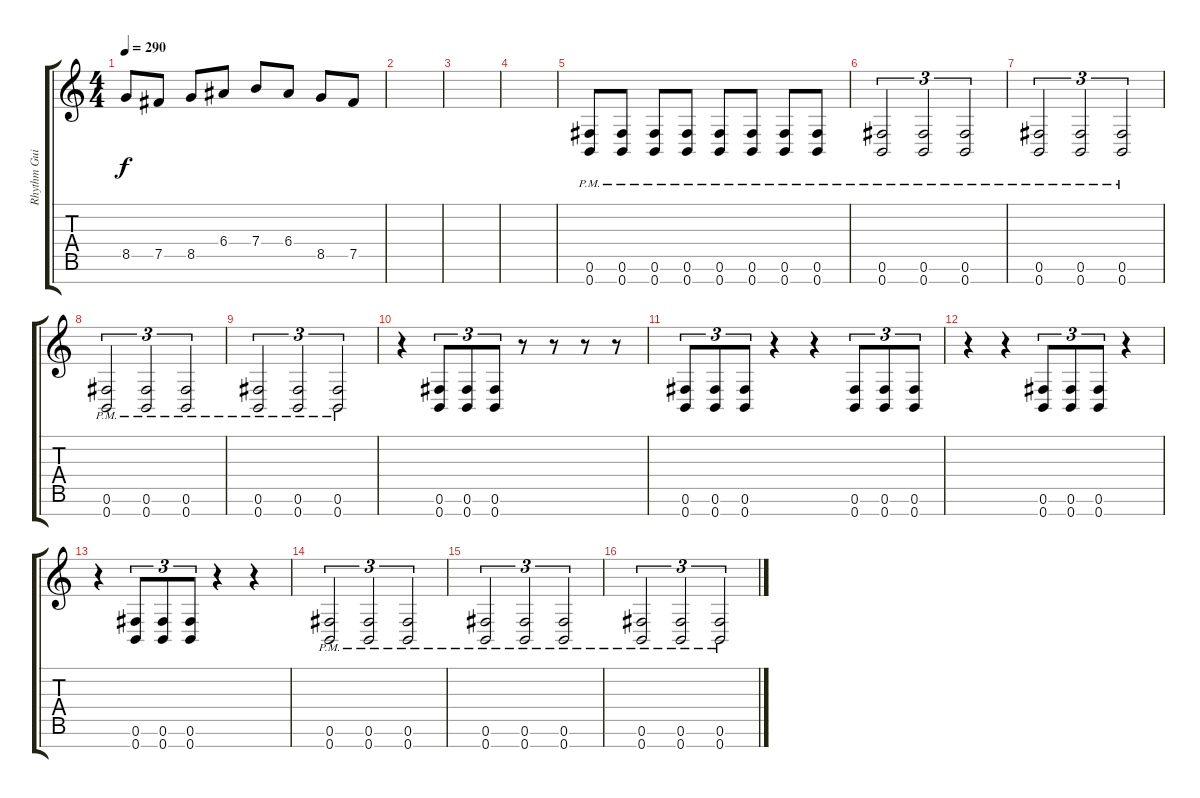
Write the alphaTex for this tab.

\track ("Rhythm Guitar (Ben Orum)" "Rhythm Gui") {instrument distortionguitar}
\staff {score tabs}
\tuning (Gb4 Db4 Ab3 E3 B2 Gb2 B1) {hide}
\ts (4 4)
\tempo 290
\clef g2
\ks c
8.5.8{dy f} 7.5.8 8.5.8 6.4.8 7.4.8 6.4.8 8.5.8 7.5.8 |
|
|
|
(0.6{pm} 0.7{pm}).8 (0.6{pm} 0.7{pm}).8 (0.6{pm} 0.7{pm}).8 (0.6{pm} 0.7{pm}).8 (0.6{pm} 0.7{pm}).8 (0.6{pm} 0.7{pm}).8 (0.6{pm} 0.7{pm}).8 (0.6{pm} 0.7{pm}).8 |
(0.6{pm} 0.7{pm}).2{tu (3 2)} (0.6{pm} 0.7{pm}).2{tu (3 2)} (0.6{pm} 0.7{pm}).2{tu (3 2)} |
(0.6{pm} 0.7{pm}).2{tu (3 2)} (0.6{pm} 0.7{pm}).2{tu (3 2)} (0.6{pm} 0.7{pm}).2{tu (3 2)} |
(0.6{pm} 0.7{pm}).2{tu (3 2)} (0.6{pm} 0.7{pm}).2{tu (3 2)} (0.6{pm} 0.7{pm}).2{tu (3 2)} |
(0.6{pm} 0.7{pm}).2{tu (3 2)} (0.6{pm} 0.7{pm}).2{tu (3 2)} (0.6{pm} 0.7{pm}).2{tu (3 2)} |
r.4 (0.6 0.7).8{tu (3 2)} (0.6 0.7).8{tu (3 2)} (0.6 0.7).8{tu (3 2)} r.8 r.8 r.8 r.8 |
(0.6 0.7).8{tu (3 2)} (0.6 0.7).8{tu (3 2)} (0.6 0.7).8{tu (3 2)} r.4 r.4 (0.6 0.7).8{tu (3 2)} (0.6 0.7).8{tu (3 2)} (0.6 0.7).8{tu (3 2)} |
r.4 r.4 (0.6 0.7).8{tu (3 2)} (0.6 0.7).8{tu (3 2)} (0.6 0.7).8{tu (3 2)} r.4 |
r.4 (0.6 0.7).8{tu (3 2)} (0.6 0.7).8{tu (3 2)} (0.6 0.7).8{tu (3 2)} r.4 r.4 |
(0.6{pm} 0.7{pm}).2{tu (3 2)} (0.6{pm} 0.7{pm}).2{tu (3 2)} (0.6{pm} 0.7{pm}).2{tu (3 2)} |
(0.6{pm} 0.7{pm}).2{tu (3 2)} (0.6{pm} 0.7{pm}).2{tu (3 2)} (0.6{pm} 0.7{pm}).2{tu (3 2)} |
(0.6{pm} 0.7{pm}).2{tu (3 2)} (0.6{pm} 0.7{pm}).2{tu (3 2)} (0.6{pm} 0.7{pm}).2{tu (3 2)}
